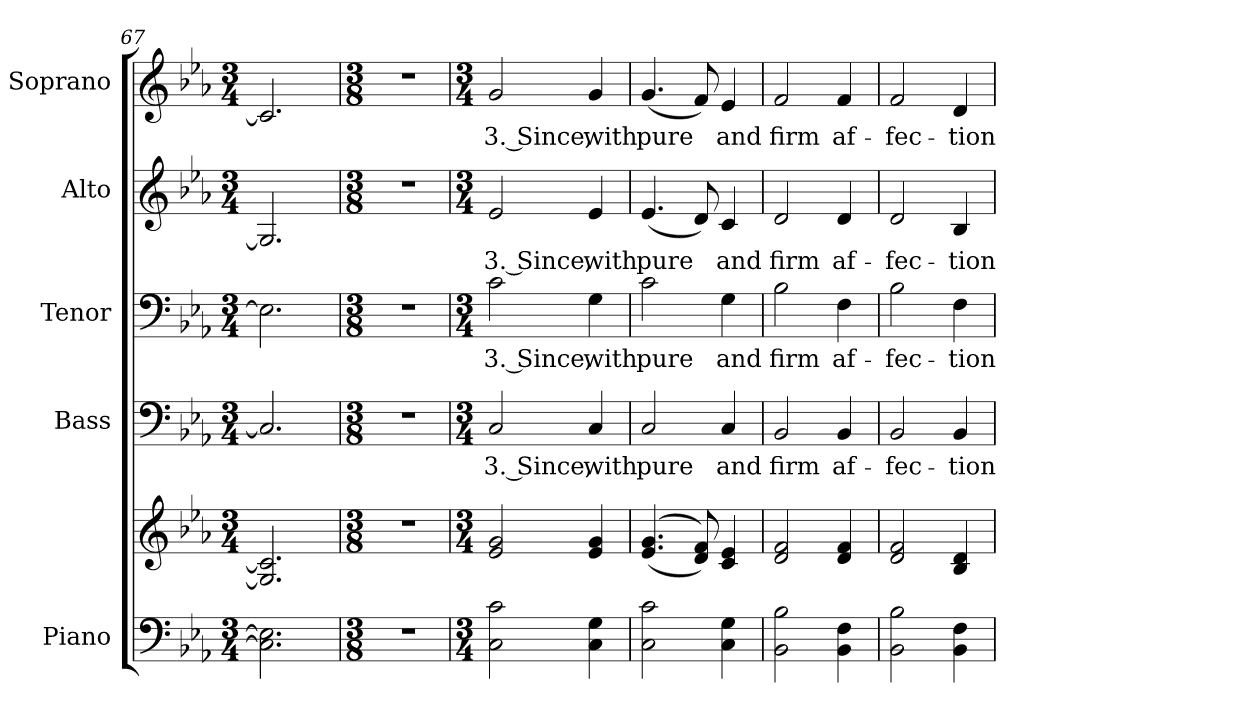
**kern	**kern	**kern	**text	**kern	**text	**kern	**text	**kern	**text
*part5	*part5	*part4	*part4	*part3	*part3	*part2	*part2	*part1	*part1
*staff6	*staff5	*staff4	*staff4	*staff3	*staff3	*staff2	*staff2	*staff1	*staff1
*I"Piano	*	*I"Bass	*	*I"Tenor	*	*I"Alto	*	*I"Soprano	*
*I'Pno.	*	*I'B.	*	*I'T.	*	*I'A.	*	*I'S.	*
*clefF4	*clefG2	*clefF4	*	*clefF4	*	*clefG2	*	*clefG2	*
*k[b-e-a-]	*k[b-e-a-]	*k[b-e-a-]	*	*k[b-e-a-]	*	*k[b-e-a-]	*	*k[b-e-a-]	*
*E-:	*E-:	*E-:	*	*E-:	*	*E-:	*	*E-:	*
*M3/4	*M3/4	*M3/4	*	*M3/4	*	*M3/4	*	*M3/4	*
=67	=67	=67	=67	=67	=67	=67	=67	=67	=67
2.Ci\] 2.E-i]	2.Gi/] 2.ci]	2.Ci/]	.	2.E-i\]	.	2.Gi/]	.	2.ci/]	.
=68	=68	=68	=68	=68	=68	=68	=68	=68	=68
*M3/8	*M3/8	*M3/8	*	*M3/8	*	*M3/8	*	*M3/8	*
!LO:N:vis=1	!LO:N:vis=1	!LO:N:vis=1	!	!LO:N:vis=1	!	!LO:N:vis=1	!	!LO:N:vis=1	!
4.r	4.r	4.r	.	4.r	.	4.r	.	4.r	.
!!LO:LB:g=z
=69	=69	=69	=69	=69	=69	=69	=69	=69	=69
*M3/4	*M3/4	*M3/4	*	*M3/4	*	*M3/4	*	*M3/4	*
!	!	!	!LO:LY:b:color=#000000	!	!	!	!	!	!
!	!	!	!	!	!LO:LY:b:color=#000000	!	!	!	!
!	!	!	!	!	!	!	!LO:LY:b:color=#000000	!	!
!	!	!	!	!	!	!	!	!	!LO:LY:b:color=#000000
2Ci\ 2ci	2e-i/ 2gi	2Ci/	3. Since,	2ci\	3. Since,	2e-i/	3. Since,	2gi/	3. Since,
!	!	!	!LO:LY:b:color=#000000	!	!	!	!	!	!
!	!	!	!	!	!LO:LY:b:color=#000000	!	!	!	!
!	!	!	!	!	!	!	!LO:LY:b:color=#000000	!	!
!	!	!	!	!	!	!	!	!	!LO:LY:b:color=#000000
4Ci\ 4Gi	4e-i/ 4gi	4Ci/	with	4Gi\	with	4e-i/	with	4gi/	with
=70	=70	=70	=70	=70	=70	=70	=70	=70	=70
!	!	!	!LO:LY:b:color=#000000	!	!	!	!	!	!
!	!	!	!	!	!LO:LY:b:color=#000000	!	!	!	!
!	!	!	!	!	!	!	!LO:LY:b:color=#000000	!	!
!	!	!	!	!	!	!	!	!	!LO:LY:b:color=#000000
2Ci\ 2ci	((4.e-i/ 4.gi	2Ci/	pure	2ci\	pure	(4.e-i/	pure	(4.gi/	pure
.	8di/ 8fi))	.	.	.	.	8di/)	.	8fi/)	.
!	!	!	!LO:LY:b:color=#000000	!	!	!	!	!	!
!	!	!	!	!	!LO:LY:b:color=#000000	!	!	!	!
!	!	!	!	!	!	!	!LO:LY:b:color=#000000	!	!
!	!	!	!	!	!	!	!	!	!LO:LY:b:color=#000000
4Ci\ 4Gi	4ci/ 4e-i	4Ci/	and	4Gi\	and	4ci/	and	4e-i/	and
=71	=71	=71	=71	=71	=71	=71	=71	=71	=71
!	!	!	!LO:LY:b:color=#000000	!	!	!	!	!	!
!	!	!	!	!	!LO:LY:b:color=#000000	!	!	!	!
!	!	!	!	!	!	!	!LO:LY:b:color=#000000	!	!
!	!	!	!	!	!	!	!	!	!LO:LY:b:color=#000000
2BB-i\ 2B-i	2di/ 2fi	2BB-i/	firm	2B-i\	firm	2di/	firm	2fi/	firm
!	!	!	!LO:LY:b:color=#000000	!	!	!	!	!	!
!	!	!	!	!	!LO:LY:b:color=#000000	!	!	!	!
!	!	!	!	!	!	!	!LO:LY:b:color=#000000	!	!
!	!	!	!	!	!	!	!	!	!LO:LY:b:color=#000000
4BB-i\ 4Fi	4di/ 4fi	4BB-i/	af-	4Fi\	af-	4di/	af-	4fi/	af-
=72	=72	=72	=72	=72	=72	=72	=72	=72	=72
!	!	!	!LO:LY:b:color=#000000	!	!	!	!	!	!
!	!	!	!	!	!LO:LY:b:color=#000000	!	!	!	!
!	!	!	!	!	!	!	!LO:LY:b:color=#000000	!	!
!	!	!	!	!	!	!	!	!	!LO:LY:b:color=#000000
2BB-i\ 2B-i	2di/ 2fi	2BB-i/	-fec-	2B-i\	-fec-	2di/	-fec-	2fi/	-fec-
!	!	!	!LO:LY:b:color=#000000	!	!	!	!	!	!
!	!	!	!	!	!LO:LY:b:color=#000000	!	!	!	!
!	!	!	!	!	!	!	!LO:LY:b:color=#000000	!	!
!	!	!	!	!	!	!	!	!	!LO:LY:b:color=#000000
4BB-i\ 4Fi	4B-i/ 4di	4BB-i/	-tion	4Fi\	-tion	4B-i/	-tion	4di/	-tion
=	=	=	=	=	=	=	=	=	=
*-	*-	*-	*-	*-	*-	*-	*-	*-	*-
